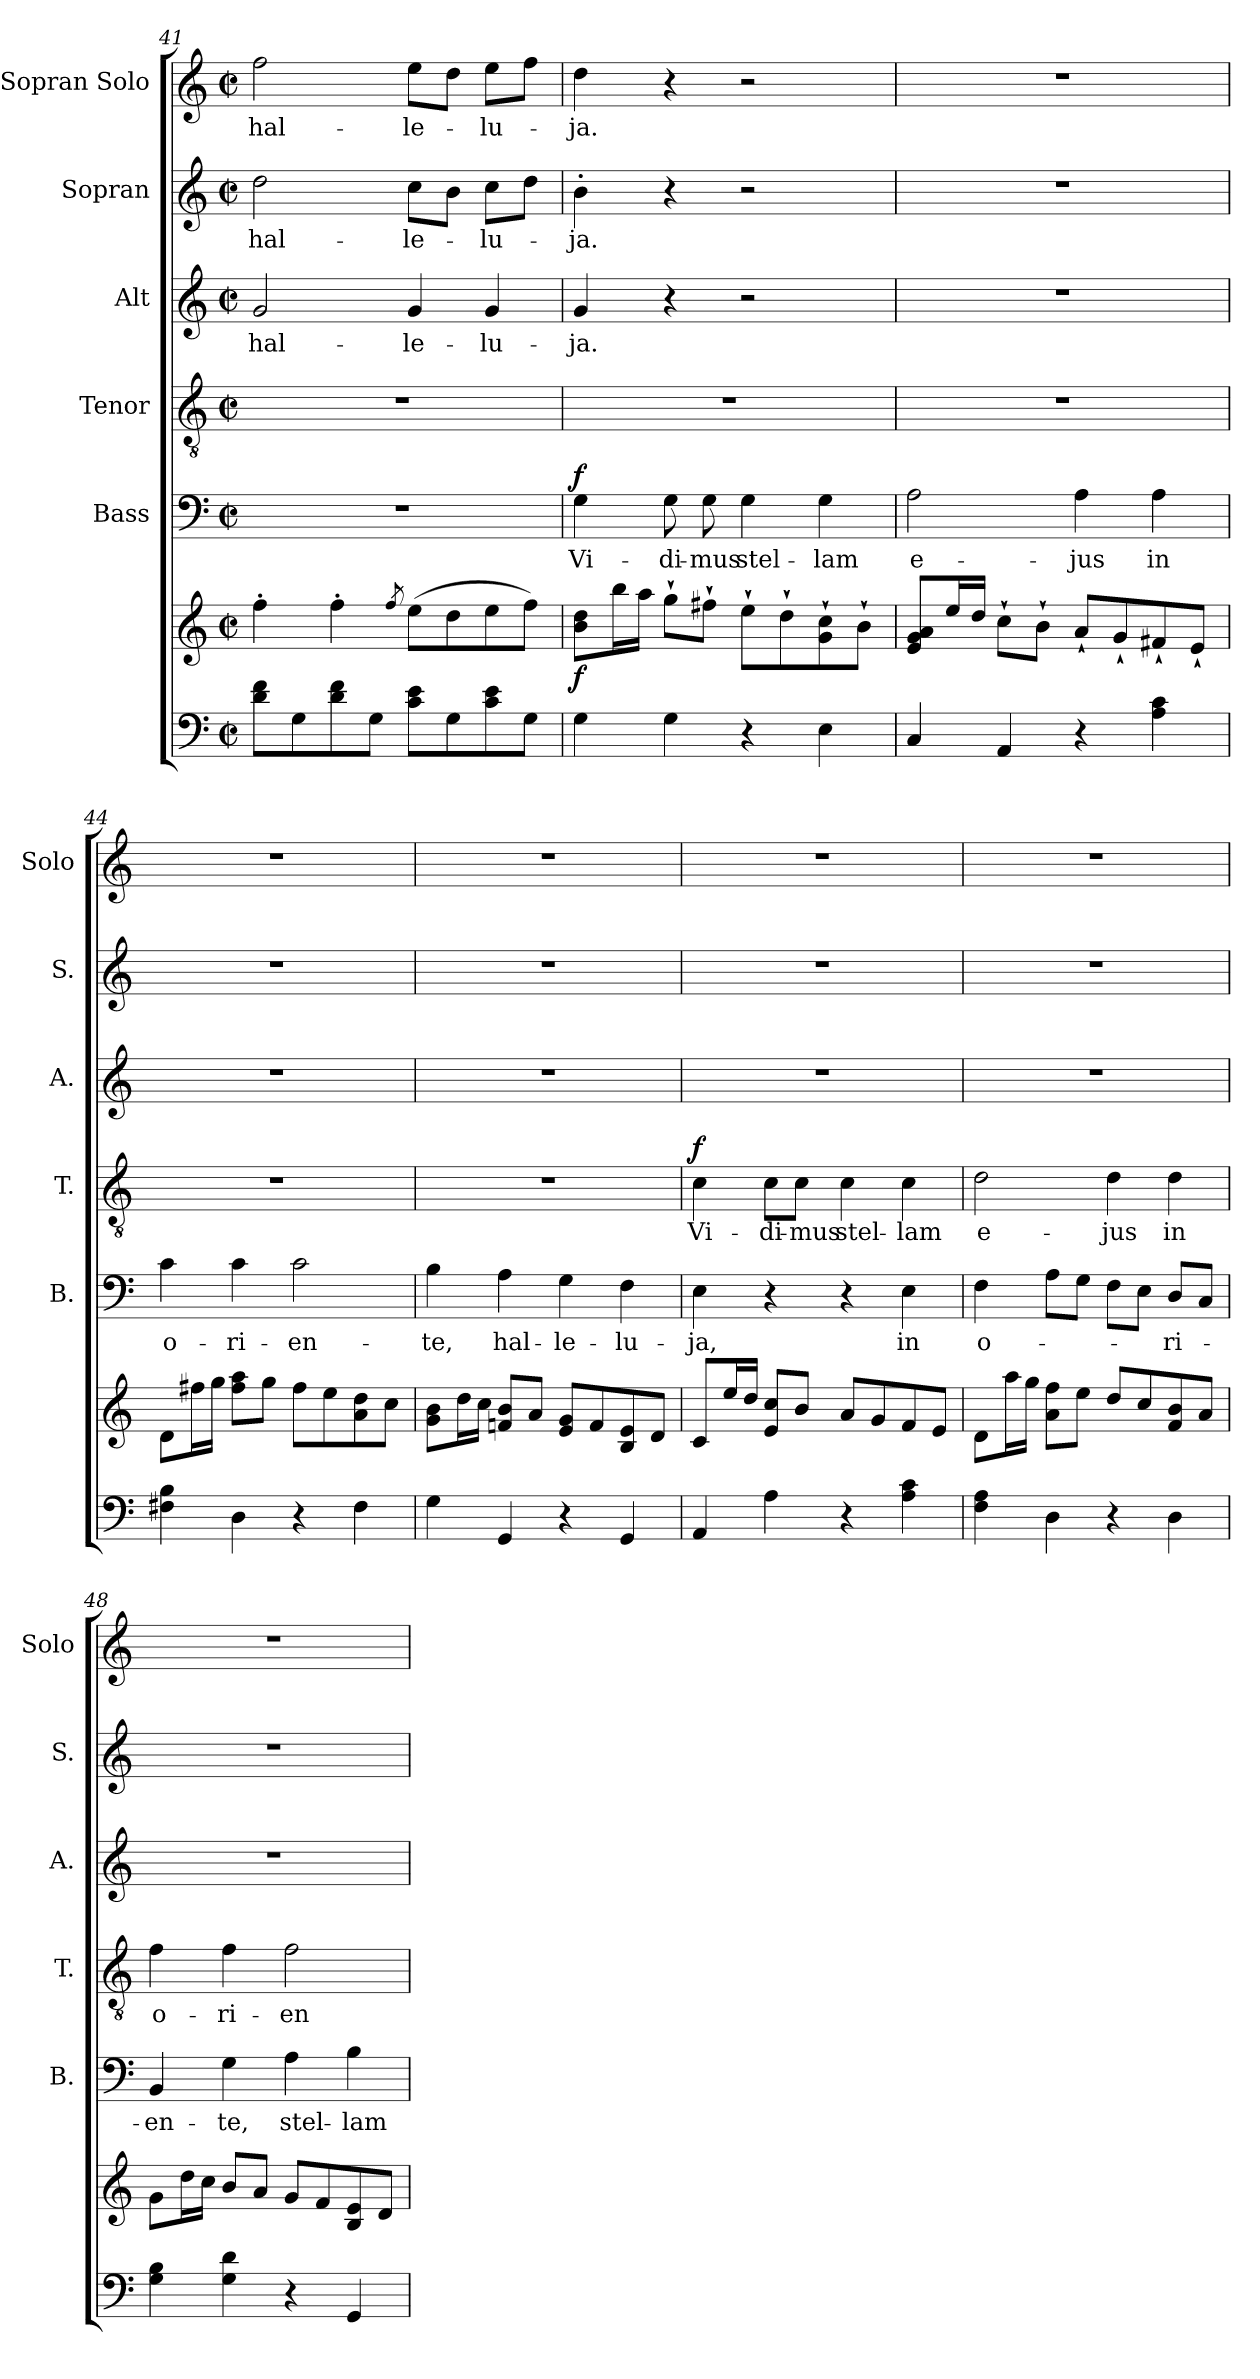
**kern	**kern	**dynam	**kern	**text	**dynam	**kern	**text	**dynam	**kern	**text	**kern	**text	**kern	**text
*part6	*part6	*part6	*part5	*part5	*part5	*part4	*part4	*part4	*part3	*part3	*part2	*part2	*part1	*part1
*staff7	*staff6	*staff6/7	*staff5	*staff5	*staff5	*staff4	*staff4	*staff4	*staff3	*staff3	*staff2	*staff2	*staff1	*staff1
*	*	*	*I"Bass	*	*	*I"Tenor	*	*	*I"Alt	*	*I"Sopran	*	*I"Sopran Solo	*
*	*	*	*I'B.	*	*	*I'T.	*	*	*I'A.	*	*I'S.	*	*I'Solo	*
*clefF4	*clefG2	*	*clefF4	*	*	*clefGv2	*	*	*clefG2	*	*clefG2	*	*clefG2	*
*k[]	*k[]	*	*k[]	*	*	*k[]	*	*	*k[]	*	*k[]	*	*k[]	*
*C:	*C:	*	*C:	*	*	*C:	*	*	*C:	*	*C:	*	*C:	*
*M2/2	*M2/2	*	*M2/2	*	*	*M2/2	*	*	*M2/2	*	*M2/2	*	*M2/2	*
*met(c|)	*met(c|)	*	*met(c|)	*	*	*met(c|)	*	*	*met(c|)	*	*met(c|)	*	*met(c|)	*
=41	=41	=41	=41	=41	=41	=41	=41	=41	=41	=41	=41	=41	=41	=41
!	!	!	!	!	!	!	!	!	!	!LO:LY:b	!	!LO:LY:b	!	!LO:LY:b
8d\ 8f\L	4ff'>\	.	1r	.	.	1r	.	.	2g/	hal-	2dd\	hal-	2ff\	hal-
8G\	.	.	.	.	.	.	.	.	.	.	.	.	.	.
8d\ 8f\	4ff'>\	.	.	.	.	.	.	.	.	.	.	.	.	.
8G\J	.	.	.	.	.	.	.	.	.	.	.	.	.	.
.	8qff/	.	.	.	.	.	.	.	.	.	.	.	.	.
!	!	!	!	!	!	!	!	!	!	!LO:LY:b	!	!LO:LY:b	!	!LO:LY:b
8c\ 8e\L	(>8ee\L	.	.	.	.	.	.	.	4g/	-le-	8cc\L	-le-	8ee\L	-le-
8G\	8dd\	.	.	.	.	.	.	.	.	.	8b\J	.	8dd\J	.
!	!	!	!	!	!	!	!	!	!	!LO:LY:b	!	!LO:LY:b	!	!LO:LY:b
8c\ 8e\	8ee\	.	.	.	.	.	.	.	4g/	-lu-	8cc\L	-lu-	8ee\L	-lu-
8G\J	8ff\J)	.	.	.	.	.	.	.	.	.	8dd\J	.	8ff\J	.
=42	=42	=42	=42	=42	=42	=42	=42	=42	=42	=42	=42	=42	=42	=42
!	!	!LO:DY:b	!	!LO:LY:b	!LO:DY:a	!	!	!	!	!LO:LY:b	!	!LO:LY:b	!	!LO:LY:b
4G\	8b\ 8dd\L	f	4G\	Vi-	f	1r	.	.	4g/	-ja.	4b'>\	-ja.	4dd\	-ja.
.	16bb\L	.	.	.	.	.	.	.	.	.	.	.	.	.
.	16aa\JJ	.	.	.	.	.	.	.	.	.	.	.	.	.
!	!	!	!	!LO:LY:b	!	!	!	!	!	!	!	!	!	!
4G\	8gg`>\L	.	8G\	-di-	.	.	.	.	4r	.	4r	.	4r	.
!	!	!	!	!LO:LY:b	!	!	!	!	!	!	!	!	!	!
.	8ff#X`>\J	.	8G\	-mus	.	.	.	.	.	.	.	.	.	.
!	!	!	!	!LO:LY:b	!	!	!	!	!	!	!	!	!	!
4r	8ee`>\L	.	4G\	stel-	.	.	.	.	2r	.	2r	.	2r	.
.	8dd`>\	.	.	.	.	.	.	.	.	.	.	.	.	.
!	!	!	!	!LO:LY:b	!	!	!	!	!	!	!	!	!	!
4E\	8g\`> 8cc\`>	.	4G\	-lam	.	.	.	.	.	.	.	.	.	.
.	8b`>\J	.	.	.	.	.	.	.	.	.	.	.	.	.
!!LO:PB:g=z
=43	=43	=43	=43	=43	=43	=43	=43	=43	=43	=43	=43	=43	=43	=43
!	!	!	!	!LO:LY:b	!	!	!	!	!	!	!	!	!	!
4C/	8e/ 8g/ 8a/L	.	2A\	e-	.	1r	.	.	1r	.	1r	.	1r	.
.	16ee/L	.	.	.	.	.	.	.	.	.	.	.	.	.
.	16dd/JJ	.	.	.	.	.	.	.	.	.	.	.	.	.
4AA/	8cc`>\L	.	.	.	.	.	.	.	.	.	.	.	.	.
.	8b`>\J	.	.	.	.	.	.	.	.	.	.	.	.	.
!	!	!	!	!LO:LY:b	!	!	!	!	!	!	!	!	!	!
4r	8a`</L	.	4A\	-jus	.	.	.	.	.	.	.	.	.	.
.	8g`</	.	.	.	.	.	.	.	.	.	.	.	.	.
!	!	!	!	!LO:LY:b	!	!	!	!	!	!	!	!	!	!
4A\ 4c\	8f#X`</	.	4A\	in	.	.	.	.	.	.	.	.	.	.
.	8e`</J	.	.	.	.	.	.	.	.	.	.	.	.	.
=44	=44	=44	=44	=44	=44	=44	=44	=44	=44	=44	=44	=44	=44	=44
!	!	!	!	!LO:LY:b	!	!	!	!	!	!	!	!	!	!
4F#X\ 4B\	8d\L	.	4c\	o-	.	1r	.	.	1r	.	1r	.	1r	.
.	16ff#X\L	.	.	.	.	.	.	.	.	.	.	.	.	.
.	16gg\JJ	.	.	.	.	.	.	.	.	.	.	.	.	.
!	!	!	!	!LO:LY:b	!	!	!	!	!	!	!	!	!	!
4D\	8ff#\ 8aa\L	.	4c\	-ri-	.	.	.	.	.	.	.	.	.	.
.	8gg\J	.	.	.	.	.	.	.	.	.	.	.	.	.
!	!	!	!	!LO:LY:b	!	!	!	!	!	!	!	!	!	!
4r	8ff#\L	.	2c\	-en-	.	.	.	.	.	.	.	.	.	.
.	8ee\	.	.	.	.	.	.	.	.	.	.	.	.	.
4F#\	8a\ 8dd\	.	.	.	.	.	.	.	.	.	.	.	.	.
.	8cc\J	.	.	.	.	.	.	.	.	.	.	.	.	.
=45	=45	=45	=45	=45	=45	=45	=45	=45	=45	=45	=45	=45	=45	=45
!	!	!	!	!LO:LY:b	!	!	!	!	!	!	!	!	!	!
4G\	8g\ 8b\L	.	4B\	-te,	.	1r	.	.	1r	.	1r	.	1r	.
.	16dd\L	.	.	.	.	.	.	.	.	.	.	.	.	.
.	16cc\JJ	.	.	.	.	.	.	.	.	.	.	.	.	.
!	!	!	!	!LO:LY:b	!	!	!	!	!	!	!	!	!	!
4GG/	8fn/ 8b/L	.	4A\	hal-	.	.	.	.	.	.	.	.	.	.
.	8a/J	.	.	.	.	.	.	.	.	.	.	.	.	.
!	!	!	!	!LO:LY:b	!	!	!	!	!	!	!	!	!	!
4r	8e/ 8g/L	.	4G\	-le-	.	.	.	.	.	.	.	.	.	.
.	8f/	.	.	.	.	.	.	.	.	.	.	.	.	.
!	!	!	!	!LO:LY:b	!	!	!	!	!	!	!	!	!	!
4GG/	8B/ 8e/	.	4F\	-lu-	.	.	.	.	.	.	.	.	.	.
.	8d/J	.	.	.	.	.	.	.	.	.	.	.	.	.
=46	=46	=46	=46	=46	=46	=46	=46	=46	=46	=46	=46	=46	=46	=46
!	!	!	!	!LO:LY:b	!	!	!LO:LY:b	!LO:DY:a	!	!	!	!	!	!
4AA/	8c/L	.	4E\	-ja,	.	4c\	Vi-	f	1r	.	1r	.	1r	.
.	16ee/L	.	.	.	.	.	.	.	.	.	.	.	.	.
.	16dd/JJ	.	.	.	.	.	.	.	.	.	.	.	.	.
!	!	!	!	!	!	!	!LO:LY:b	!	!	!	!	!	!	!
4A\	8e/ 8cc/L	.	4r	.	.	8c\L	-di-	.	.	.	.	.	.	.
!	!	!	!	!	!	!	!LO:LY:b	!	!	!	!	!	!	!
.	8b/J	.	.	.	.	8c\J	-mus	.	.	.	.	.	.	.
!	!	!	!	!	!	!	!LO:LY:b	!	!	!	!	!	!	!
4r	8a/L	.	4r	.	.	4c\	stel-	.	.	.	.	.	.	.
.	8g/	.	.	.	.	.	.	.	.	.	.	.	.	.
!	!	!	!	!LO:LY:b	!	!	!LO:LY:b	!	!	!	!	!	!	!
4A\ 4c\	8f/	.	4E\	in	.	4c\	-lam	.	.	.	.	.	.	.
.	8e/J	.	.	.	.	.	.	.	.	.	.	.	.	.
=47	=47	=47	=47	=47	=47	=47	=47	=47	=47	=47	=47	=47	=47	=47
!	!	!	!	!LO:LY:b	!	!	!LO:LY:b	!	!	!	!	!	!	!
4F\ 4A\	8d\L	.	4F\	o-	.	2d\	e-	.	1r	.	1r	.	1r	.
.	16aa\L	.	.	.	.	.	.	.	.	.	.	.	.	.
.	16gg\JJ	.	.	.	.	.	.	.	.	.	.	.	.	.
4D\	8a\ 8ff\L	.	8A\L	.	.	.	.	.	.	.	.	.	.	.
.	8ee\J	.	8G\J	.	.	.	.	.	.	.	.	.	.	.
!	!	!	!	!	!	!	!LO:LY:b	!	!	!	!	!	!	!
4r	8dd/L	.	8F\L	.	.	4d\	-jus	.	.	.	.	.	.	.
.	8cc/	.	8E\J	.	.	.	.	.	.	.	.	.	.	.
!	!	!	!	!LO:LY:b	!	!	!LO:LY:b	!	!	!	!	!	!	!
4D\	8f/ 8b/	.	8D/L	-ri-	.	4d\	in	.	.	.	.	.	.	.
.	8a/J	.	8C/J	.	.	.	.	.	.	.	.	.	.	.
!!LO:LB:g=z
=48	=48	=48	=48	=48	=48	=48	=48	=48	=48	=48	=48	=48	=48	=48
!	!	!	!	!LO:LY:b	!	!	!LO:LY:b	!	!	!	!	!	!	!
4G\ 4B\	8g\L	.	4BB/	-en-	.	4f\	o-	.	1r	.	1r	.	1r	.
.	16dd\L	.	.	.	.	.	.	.	.	.	.	.	.	.
.	16cc\JJ	.	.	.	.	.	.	.	.	.	.	.	.	.
!	!	!	!	!LO:LY:b	!	!	!LO:LY:b	!	!	!	!	!	!	!
4G\ 4d\	8b/L	.	4G\	-te,	.	4f\	-ri-	.	.	.	.	.	.	.
.	8a/J	.	.	.	.	.	.	.	.	.	.	.	.	.
!	!	!	!	!LO:LY:b	!	!	!LO:LY:b	!	!	!	!	!	!	!
4r	8g/L	.	4A\	stel-	.	2f\	-en-	.	.	.	.	.	.	.
.	8f/	.	.	.	.	.	.	.	.	.	.	.	.	.
!	!	!	!	!LO:LY:b	!	!	!	!	!	!	!	!	!	!
4GG/	8B/ 8e/	.	4B\	-lam	.	.	.	.	.	.	.	.	.	.
.	8d/J	.	.	.	.	.	.	.	.	.	.	.	.	.
=	=	=	=	=	=	=	=	=	=	=	=	=	=	=
*-	*-	*-	*-	*-	*-	*-	*-	*-	*-	*-	*-	*-	*-	*-
